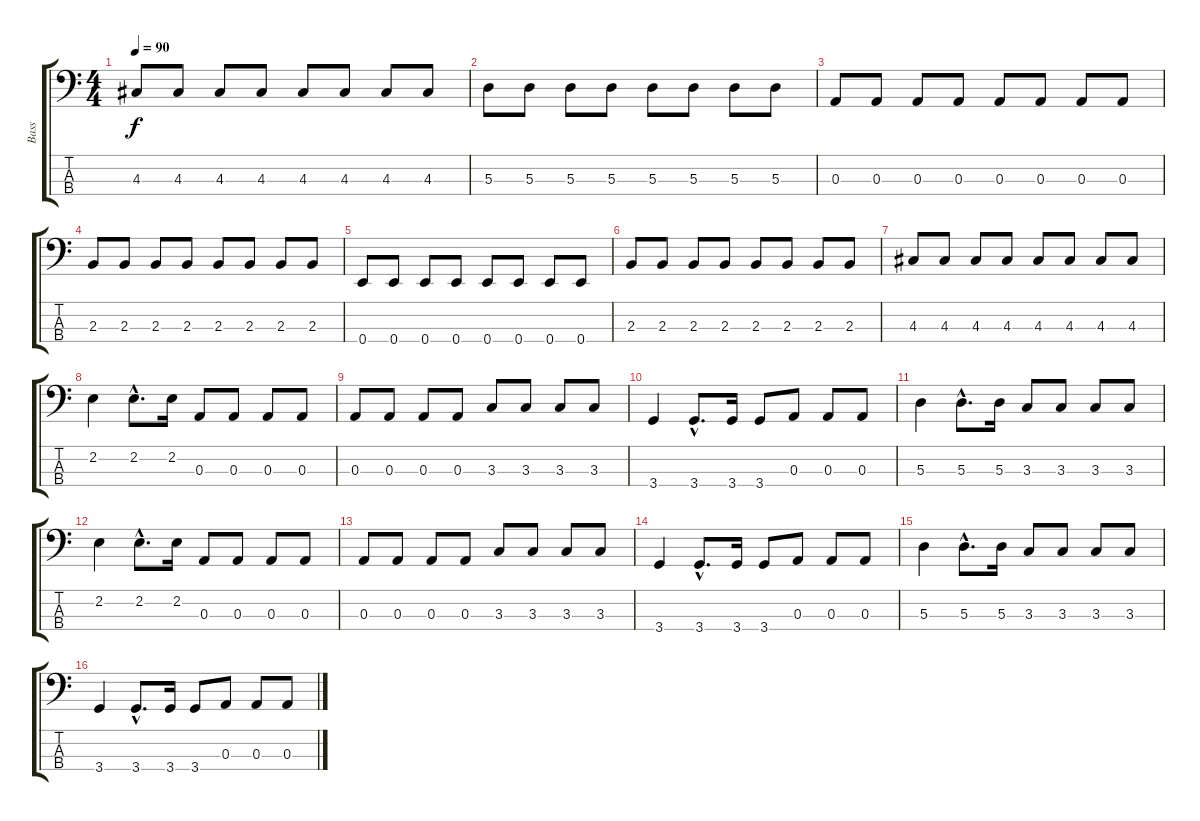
\track ("Bass" "Bass") {instrument electricbassfinger}
\staff {score tabs}
\tuning (G2 D2 A1 E1) {hide}
\ts (4 4)
\tempo 90
\clef f4
\ks c
4.3.8{dy f} 4.3.8 4.3.8 4.3.8 4.3.8 4.3.8 4.3.8 4.3.8 |
5.3.8 5.3.8 5.3.8 5.3.8 5.3.8 5.3.8 5.3.8 5.3.8 |
0.3.8 0.3.8 0.3.8 0.3.8 0.3.8 0.3.8 0.3.8 0.3.8 |
2.3.8 2.3.8 2.3.8 2.3.8 2.3.8 2.3.8 2.3.8 2.3.8 |
0.4.8 0.4.8 0.4.8 0.4.8 0.4.8 0.4.8 0.4.8 0.4.8 |
2.3.8 2.3.8 2.3.8 2.3.8 2.3.8 2.3.8 2.3.8 2.3.8 |
4.3.8 4.3.8 4.3.8 4.3.8 4.3.8 4.3.8 4.3.8 4.3.8 |
2.2.4 2.2{hac}.8{d} 2.2.16 0.3.8 0.3.8 0.3.8 0.3.8 |
0.3.8 0.3.8 0.3.8 0.3.8 3.3.8 3.3.8 3.3.8 3.3.8 |
3.4.4 3.4{hac}.8{d} 3.4.16 3.4.8 0.3.8 0.3.8 0.3.8 |
5.3.4 5.3{hac}.8{d} 5.3.16 3.3.8 3.3.8 3.3.8 3.3.8 |
2.2.4 2.2{hac}.8{d} 2.2.16 0.3.8 0.3.8 0.3.8 0.3.8 |
0.3.8 0.3.8 0.3.8 0.3.8 3.3.8 3.3.8 3.3.8 3.3.8 |
3.4.4 3.4{hac}.8{d} 3.4.16 3.4.8 0.3.8 0.3.8 0.3.8 |
5.3.4 5.3{hac}.8{d} 5.3.16 3.3.8 3.3.8 3.3.8 3.3.8 |
3.4.4 3.4{hac}.8{d} 3.4.16 3.4.8 0.3.8 0.3.8 0.3.8
